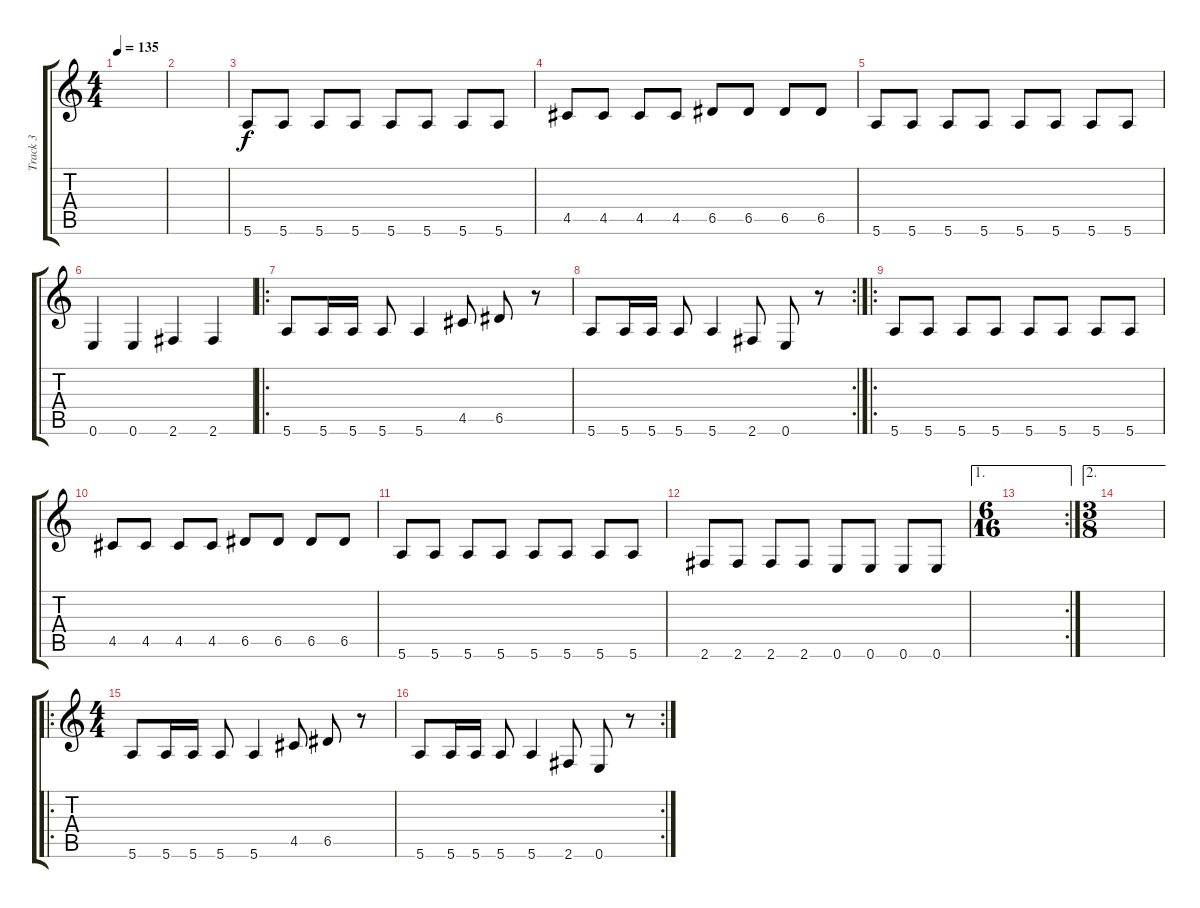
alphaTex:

\track ("Track 3" "Track 3") {instrument electricbassfinger}
\staff {score tabs}
\tuning (E4 B3 G3 D3 A2 E2) {hide}
\ts (4 4)
\tempo 135
\clef g2
\ks c
|
|
5.6.8 5.6.8 5.6.8 5.6.8 5.6.8 5.6.8 5.6.8 5.6.8 |
4.5.8 4.5.8 4.5.8 4.5.8 6.5.8 6.5.8 6.5.8 6.5.8 |
5.6.8 5.6.8 5.6.8 5.6.8 5.6.8 5.6.8 5.6.8 5.6.8 |
0.6.4 0.6.4 2.6.4 2.6.4 |
\ro
5.6.8 5.6.16 5.6.16 5.6.8 5.6.4 4.5.8 6.5.8 r.8 |
\rc 2
5.6.8 5.6.16 5.6.16 5.6.8 5.6.4 2.6.8 0.6.8 r.8 |
\ro
5.6.8 5.6.8 5.6.8 5.6.8 5.6.8 5.6.8 5.6.8 5.6.8 |
4.5.8 4.5.8 4.5.8 4.5.8 6.5.8 6.5.8 6.5.8 6.5.8 |
5.6.8 5.6.8 5.6.8 5.6.8 5.6.8 5.6.8 5.6.8 5.6.8 |
2.6.8 2.6.8 2.6.8 2.6.8 0.6.8 0.6.8 0.6.8 0.6.8 |
\ae 1
\rc 2
\ts (6 16)
|
\ae 2
\ts (3 8)
|
\ro
\ts (4 4)
5.6.8 5.6.16 5.6.16 5.6.8 5.6.4 4.5.8 6.5.8 r.8 |
\rc 2
5.6.8 5.6.16 5.6.16 5.6.8 5.6.4 2.6.8 0.6.8 r.8
